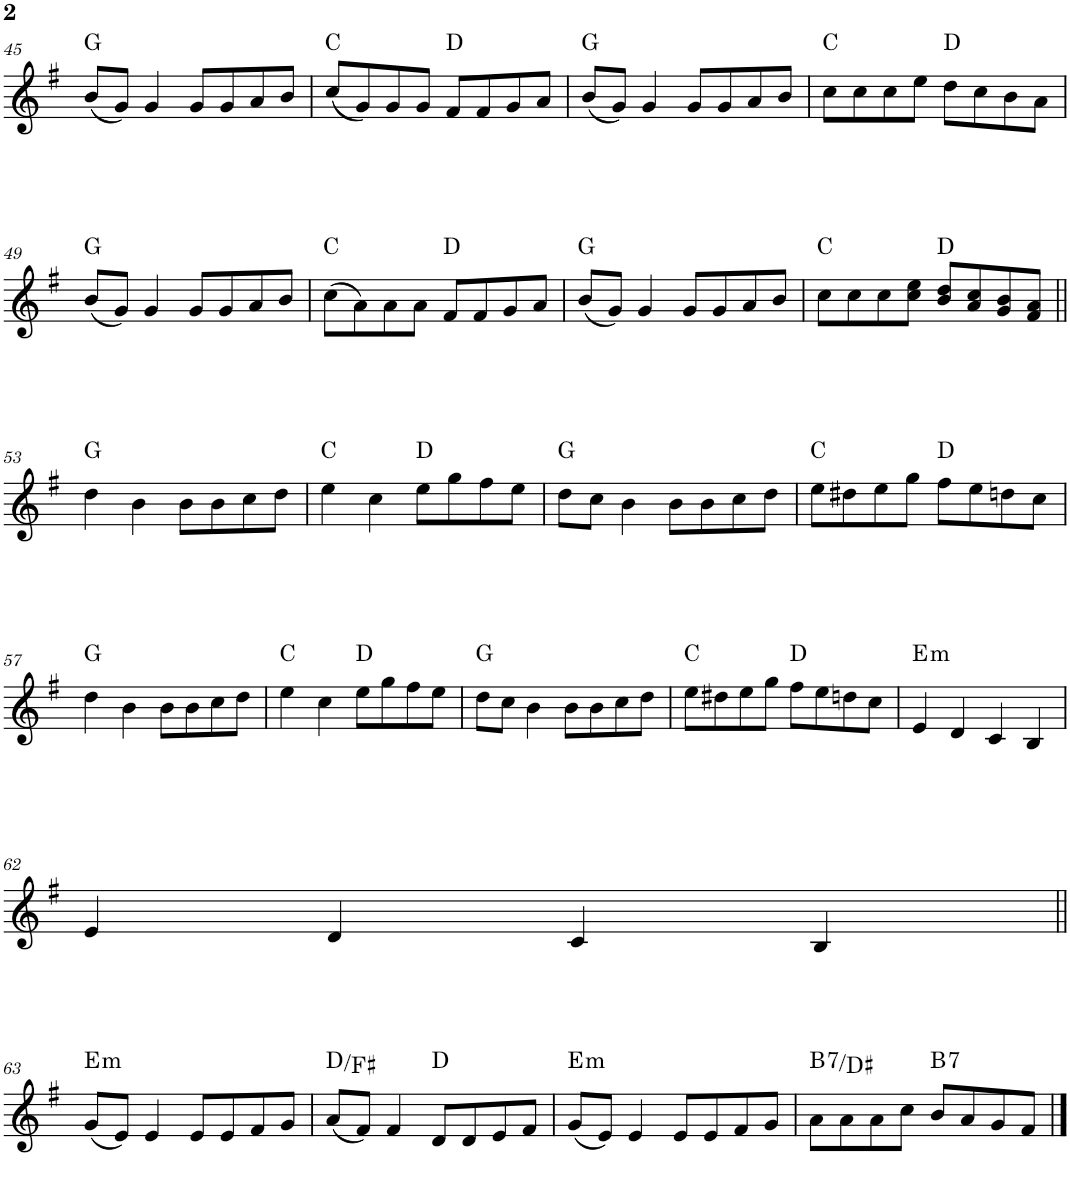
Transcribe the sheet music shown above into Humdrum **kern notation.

**kern	**harte
*part1	*part1
*staff1	*
*I"Piano	*
*I'Pno.	*
!!LO:PB:g=z
*clefG2	*
*k[f#]	*
*M4/4	*
=45	=45
(8b/L	G:maj
8g/J)	.
4g/	.
8g/L	.
8g/	.
8a/	.
8b/J	.
=46	=46
(8cc/L	C:maj
8g/)	.
8g/	.
8g/J	.
8f#/L	D:maj
8f#/	.
8g/	.
8a/J	.
=47	=47
(8b/L	G:maj
8g/J)	.
4g/	.
8g/L	.
8g/	.
8a/	.
8b/J	.
=48	=48
8cc\L	C:maj
8cc\	.
8cc\	.
8ee\J	.
8dd\L	D:maj
8cc\	.
8b\	.
8a\J	.
!!LO:LB:g=z
=49	=49
(8b/L	G:maj
8g/J)	.
4g/	.
8g/L	.
8g/	.
8a/	.
8b/J	.
=50	=50
(8cc\L	C:maj
8a\)	.
8a\	.
8a\J	.
8f#/L	D:maj
8f#/	.
8g/	.
8a/J	.
=51	=51
(8b/L	G:maj
8g/J)	.
4g/	.
8g/L	.
8g/	.
8a/	.
8b/J	.
=52	=52
8cc\L	C:maj
8cc\	.
8cc\	.
8cc\ 8ee\J	.
8b/ 8dd/L	D:maj
8a/ 8cc/	.
8g/ 8b/	.
8f#/ 8a/J	.
!!LO:LB:g=z
=53||	=53||
4dd\	G:maj
4b\	.
8b\L	.
8b\	.
8cc\	.
8dd\J	.
=54	=54
4ee\	C:maj
4cc\	.
8ee\L	D:maj
8gg\	.
8ff#\	.
8ee\J	.
=55	=55
8dd\L	G:maj
8cc\J	.
4b\	.
8b\L	.
8b\	.
8cc\	.
8dd\J	.
=56	=56
8ee\L	C:maj
8dd#X\	.
8ee\	.
8gg\J	.
8ff#\L	D:maj
8ee\	.
8ddn\	.
8cc\J	.
!!LO:LB:g=z
=57	=57
4dd\	G:maj
4b\	.
8b\L	.
8b\	.
8cc\	.
8dd\J	.
=58	=58
4ee\	C:maj
4cc\	.
8ee\L	D:maj
8gg\	.
8ff#\	.
8ee\J	.
=59	=59
8dd\L	G:maj
8cc\J	.
4b\	.
8b\L	.
8b\	.
8cc\	.
8dd\J	.
=60	=60
8ee\L	C:maj
8dd#X\	.
8ee\	.
8gg\J	.
8ff#\L	D:maj
8ee\	.
8ddn\	.
8cc\J	.
=61	=61
!	!LO:H:kt=m
4e/	E:min
4d/	.
4c/	.
4B/	.
!!LO:LB:g=z
=62	=62
4e/	.
4d/	.
4c/	.
4B/	.
!!LO:LB:g=z
=63||	=63||
!	!LO:H:kt=m
(8g/L	E:min
8e/J)	.
4e/	.
8e/L	.
8e/	.
8f#/	.
8g/J	.
=64	=64
(8a/L	D:maj/3
8f#/J)	.
4f#/	.
8d/L	D:maj
8d/	.
8e/	.
8f#/J	.
=65	=65
!	!LO:H:kt=m
(8g/L	E:min
8e/J)	.
4e/	.
8e/L	.
8e/	.
8f#/	.
8g/J	.
=66	=66
!	!LO:H:kt=7
8a\L	B:7/3
8a\	.
8a\	.
8cc\J	.
!	!LO:H:kt=7
8b/L	B:7
8a/	.
8g/	.
8f#/J	.
==	==
*-	*-
